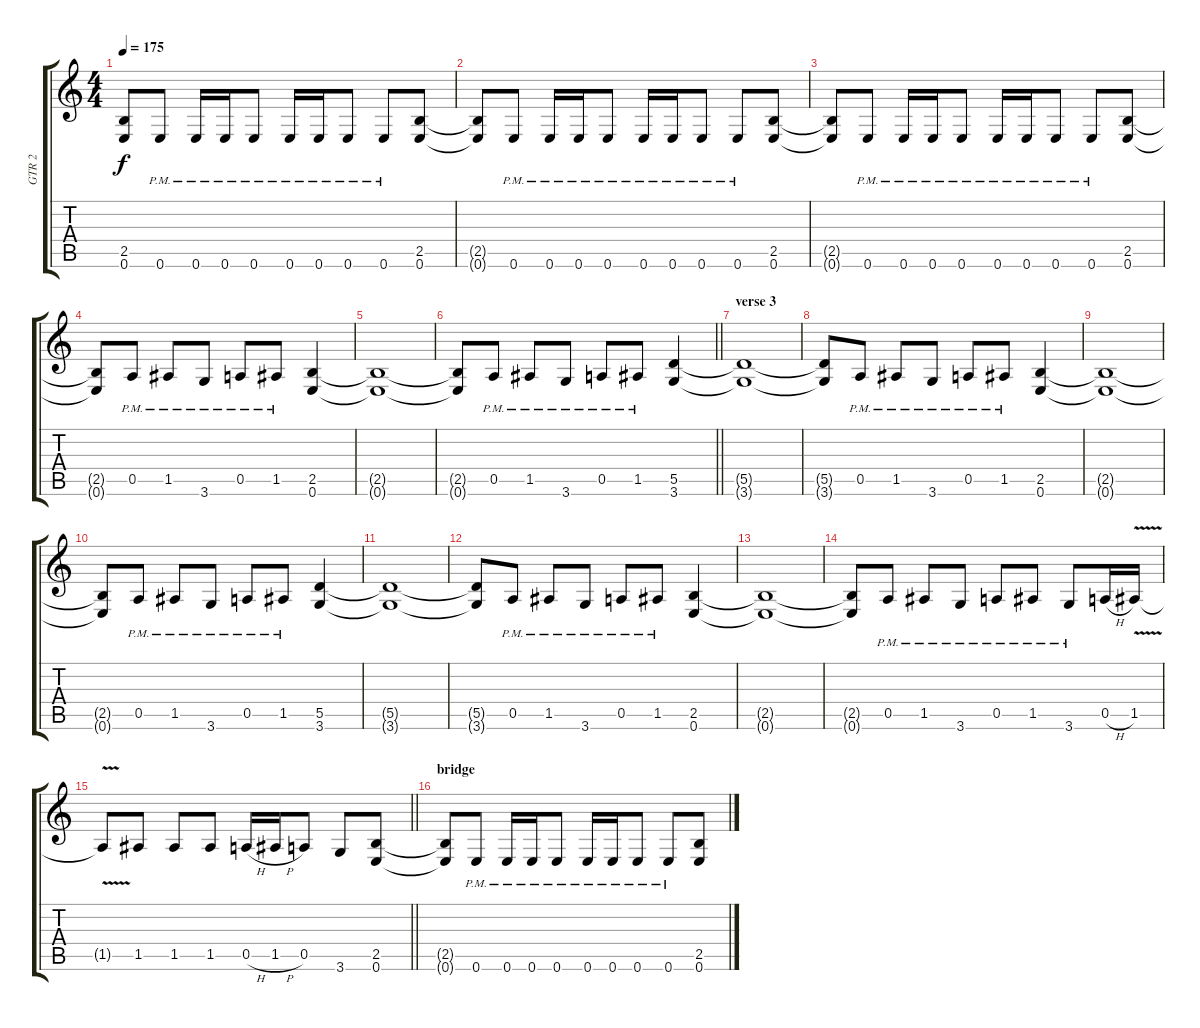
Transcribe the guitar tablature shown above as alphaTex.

\track ("GTR 2" "GTR 2") {instrument distortionguitar}
\staff {score tabs}
\tuning (E4 B3 G3 D3 A2 E2) {hide}
\ts (4 4)
\tempo 175
\clef g2
\ks c
(2.5{t} 0.6{t}).8{dy f} 0.6{pm}.8 0.6{pm}.16 0.6{pm}.16 0.6{pm}.8 0.6{pm}.16 0.6{pm}.16 0.6{pm}.8 0.6{pm}.8 (2.5 0.6).8 |
(2.5{t} 0.6{t}).8 0.6{pm}.8 0.6{pm}.16 0.6{pm}.16 0.6{pm}.8 0.6{pm}.16 0.6{pm}.16 0.6{pm}.8 0.6{pm}.8 (2.5 0.6).8 |
(2.5{t} 0.6{t}).8 0.6{pm}.8 0.6{pm}.16 0.6{pm}.16 0.6{pm}.8 0.6{pm}.16 0.6{pm}.16 0.6{pm}.8 0.6{pm}.8 (2.5 0.6).8 |
(2.5{t} 0.6{t}).8 0.5{pm}.8 1.5{pm}.8 3.6{pm}.8 0.5{pm}.8 1.5{pm}.8 (2.5 0.6).4 |
(2.5{t} 0.6{t}).1 |
\barLineRight lightlight
(2.5{t} 0.6{t}).8 0.5{pm}.8 1.5{pm}.8 3.6{pm}.8 0.5{pm}.8 1.5{pm}.8 (5.5 3.6).4 |
\section ("" "verse 3")
(5.5{t} 3.6{t}).1 |
(5.5{t} 3.6{t}).8 0.5{pm}.8 1.5{pm}.8 3.6{pm}.8 0.5{pm}.8 1.5{pm}.8 (2.5 0.6).4 |
(2.5{t} 0.6{t}).1 |
(2.5{t} 0.6{t}).8 0.5{pm}.8 1.5{pm}.8 3.6{pm}.8 0.5{pm}.8 1.5{pm}.8 (5.5 3.6).4 |
(5.5{t} 3.6{t}).1 |
(5.5{t} 3.6{t}).8 0.5{pm}.8 1.5{pm}.8 3.6{pm}.8 0.5{pm}.8 1.5{pm}.8 (2.5 0.6).4 |
(2.5{t} 0.6{t}).1 |
(2.5{t} 0.6{t}).8 0.5{pm}.8 1.5{pm}.8 3.6{pm}.8 0.5{pm}.8 1.5{pm}.8 3.6{pm}.8 0.5{h}.16 1.5{v}.16 |
\barLineRight lightlight
1.5{t}.8 1.5.8 1.5.8 1.5.8 0.5{h}.16 1.5{h}.16 0.5.8 3.6.8 (2.5 0.6).8 |
\section ("" "bridge")
(2.5{t} 0.6{t}).8 0.6{pm}.8 0.6{pm}.16 0.6{pm}.16 0.6{pm}.8 0.6{pm}.16 0.6{pm}.16 0.6{pm}.8 0.6{pm}.8 (2.5 0.6).8
